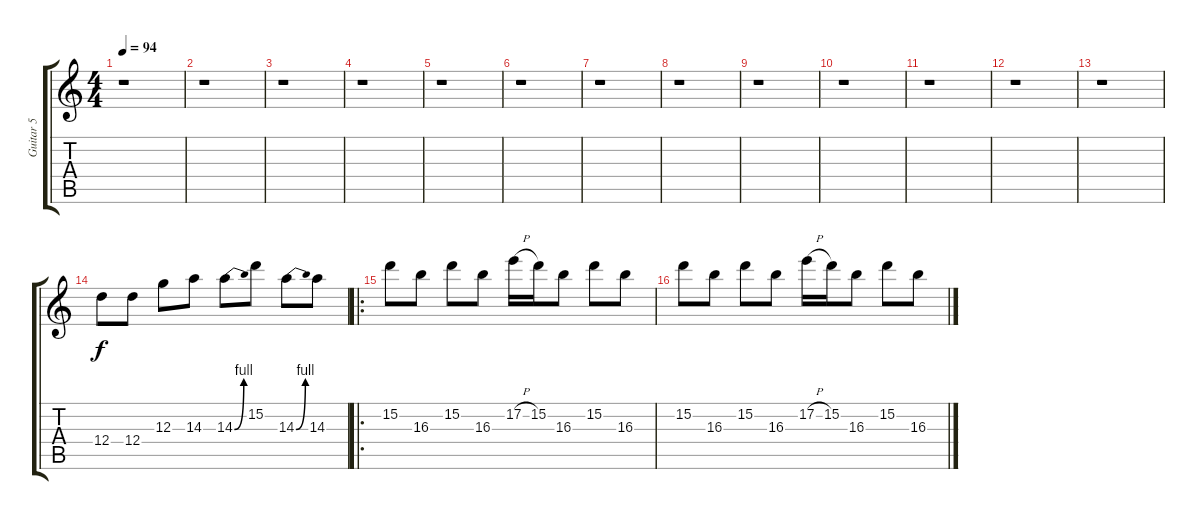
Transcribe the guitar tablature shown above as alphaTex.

\track ("Guitar 5" "Guitar 5") {instrument distortionguitar}
\staff {score tabs}
\tuning (E4 B3 G3 D3 A2 E2) {hide}
\ts (4 4)
\tempo 94
\clef g2
\ks c
r.1{dy f} |
r.1 |
r.1 |
r.1 |
r.1 |
r.1 |
r.1 |
r.1 |
r.1 |
r.1 |
r.1 |
r.1 |
r.1 |
12.4.8 12.4.8 12.3.8 14.3.8 14.3{be (bend 0 0 60 4)}.8 15.2.8 14.3{be (bend 0 0 60 4)}.8 14.3.8 |
\ro
15.2.8 16.3.8 15.2.8 16.3.8 17.2{h}.16 15.2.16 16.3.8 15.2.8 16.3.8 |
15.2.8 16.3.8 15.2.8 16.3.8 17.2{h}.16 15.2.16 16.3.8 15.2.8 16.3.8
